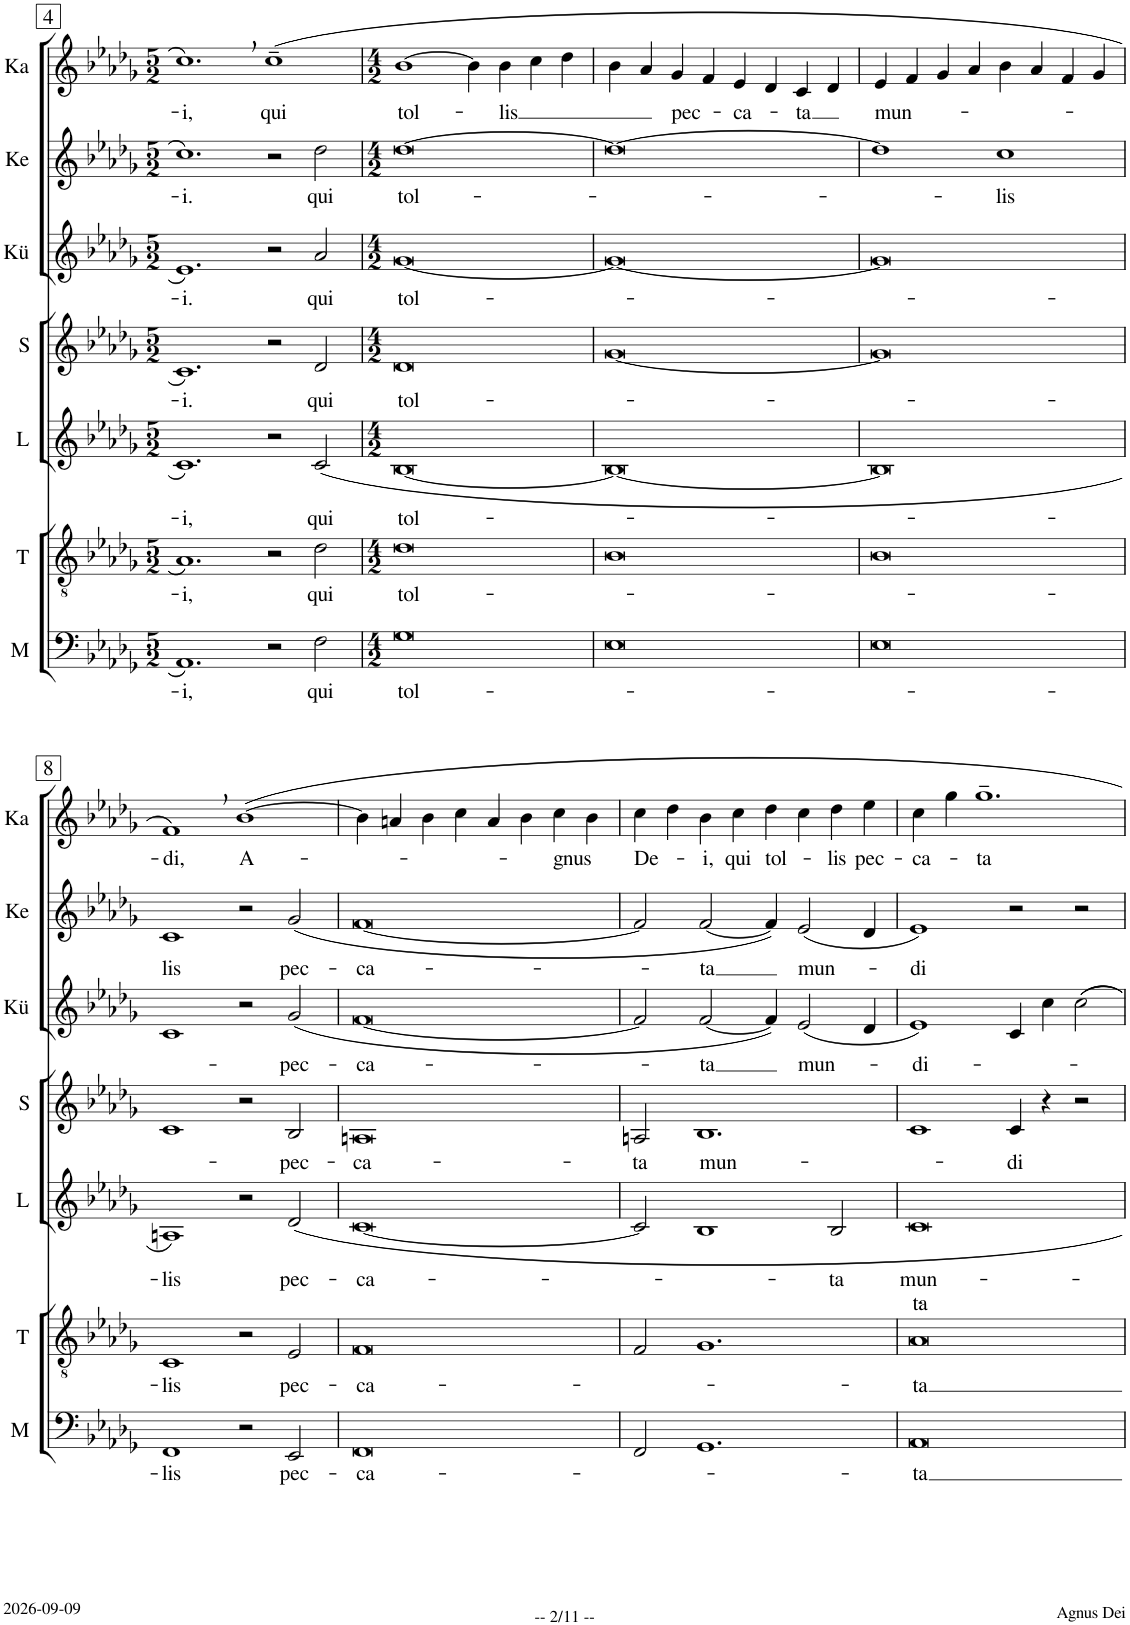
**kern	**text	**kern	**text	**kern	**text	**text	**kern	**text	**kern	**text	**kern	**text	**kern	**text
*part7	*part7	*part6	*part6	*part5	*part5	*part5	*part4	*part4	*part3	*part3	*part2	*part2	*part1	*part1
*staff7	*staff7	*staff6	*staff6	*staff5	*staff5	*staff5	*staff4	*staff4	*staff3	*staff3	*staff2	*staff2	*staff1	*staff1
*I"M	*	*I"T	*	*I"L	*	*	*I"S	*	*I"Kü	*	*I"Ke	*	*I"Ka	*
*I'M	*	*I'T	*	*I'L	*	*	*I'S	*	*I'Kü	*	*I'Ke	*	*I'Ka	*
!!LO:PB:g=z
*clefF4	*	*clefGv2	*	*clefG2	*	*	*clefG2	*	*clefG2	*	*clefG2	*	*clefG2	*
*k[b-e-a-d-g-]	*	*k[b-e-a-d-g-]	*	*k[b-e-a-d-g-]	*	*	*k[b-e-a-d-g-]	*	*k[b-e-a-d-g-]	*	*k[b-e-a-d-g-]	*	*k[b-e-a-d-g-]	*
*M5/2	*	*M5/2	*	*M5/2	*	*	*M5/2	*	*M5/2	*	*M5/2	*	*M5/2	*
=4	=4	=4	=4	=4	=4	=4	=4	=4	=4	=4	=4	=4	=4	=4
!	!LO:LY:b	!	!LO:LY:b	!	!LO:LY:b	!	!	!LO:LY:b	!	!LO:LY:b	!	!LO:LY:b	!	!LO:LY:b
1.AA-	-i,	1.A-	-i,	1.c	-i,	.	1.c	-i.	1.e-	-i.	1.cc	-i.	1.cc,	-i,
!	!	!	!	!	!	!	!	!	!	!	!	!	!	!LO:LY:b
2r	.	2r	.	2r	.	.	2r	.	2r	.	2r	.	(1cc~	qui
!	!LO:LY:b	!	!LO:LY:b	!	!LO:LY:b	!	!	!LO:LY:b	!	!LO:LY:b	!	!LO:LY:b	!	!
2F\	qui	2d-\	qui	(2c/	qui	.	2d-/	qui	2a-/	qui	2dd-\	qui	.	.
=5	=5	=5	=5	=5	=5	=5	=5	=5	=5	=5	=5	=5	=5	=5
*M4/2	*	*M4/2	*	*M4/2	*	*	*M4/2	*	*M4/2	*	*M4/2	*	*M4/2	*
!	!LO:LY:b	!	!LO:LY:b	!	!LO:LY:b	!	!	!LO:LY:b	!	!LO:LY:b	!	!LO:LY:b	!	!LO:LY:b
0G-	tol-	0d-	tol-	[0B-	tol-	.	0d-	tol-	[0g-	tol-	[0dd-	tol-	[1b-	-tol-
.	.	.	.	.	.	.	.	.	.	.	.	.	4b-\]	.
!	!	!	!	!	!	!	!	!	!	!	!	!	!	!LO:LY:b
.	.	.	.	.	.	.	.	.	.	.	.	.	4b-\	-lis
.	.	.	.	.	.	.	.	.	.	.	.	.	4cc\	.
.	.	.	.	.	.	.	.	.	.	.	.	.	4dd-\	.
=6	=6	=6	=6	=6	=6	=6	=6	=6	=6	=6	=6	=6	=6	=6
0E-	.	0B-	.	0B-_	.	.	[0g-	.	0g-_	.	0dd-_	.	4b-\	.
.	.	.	.	.	.	.	.	.	.	.	.	.	4a-/	.
!	!	!	!	!	!	!	!	!	!	!	!	!	!	!LO:LY:b
.	.	.	.	.	.	.	.	.	.	.	.	.	4g-/	pec-
.	.	.	.	.	.	.	.	.	.	.	.	.	4f/	.
!	!	!	!	!	!	!	!	!	!	!	!	!	!	!LO:LY:b
.	.	.	.	.	.	.	.	.	.	.	.	.	4e-/	-ca-
.	.	.	.	.	.	.	.	.	.	.	.	.	4d-/	.
!	!	!	!	!	!	!	!	!	!	!	!	!	!	!LO:LY:b
.	.	.	.	.	.	.	.	.	.	.	.	.	4c/	-ta
.	.	.	.	.	.	.	.	.	.	.	.	.	4d-/	.
=7	=7	=7	=7	=7	=7	=7	=7	=7	=7	=7	=7	=7	=7	=7
!	!	!	!	!	!	!	!	!	!	!	!	!	!	!LO:LY:b
0E-	.	0B-	.	0B-]	.	.	0g-]	.	0g-]	.	1dd-]	.	4e-/	mun-
.	.	.	.	.	.	.	.	.	.	.	.	.	4f/	.
.	.	.	.	.	.	.	.	.	.	.	.	.	4g-/	.
.	.	.	.	.	.	.	.	.	.	.	.	.	4a-/	.
!	!	!	!	!	!	!	!	!	!	!	!	!LO:LY:b	!	!
.	.	.	.	.	.	.	.	.	.	.	1cc	lis	4b-\	.
.	.	.	.	.	.	.	.	.	.	.	.	.	4a-/	.
.	.	.	.	.	.	.	.	.	.	.	.	.	4f/	.
.	.	.	.	.	.	.	.	.	.	.	.	.	4g-/	.
!!LO:LB:g=z
=8	=8	=8	=8	=8	=8	=8	=8	=8	=8	=8	=8	=8	=8	=8
!	!LO:LY:b	!	!LO:LY:b	!	!LO:LY:b	!	!	!	!	!	!	!LO:LY:b	!	!LO:LY:b
1FF	-lis	1C	-lis	1An)	-lis	.	1c	.	1c	.	1c	-lis	1f,)	-di,
!	!	!	!	!	!	!	!	!	!	!	!	!	!	!LO:LY:b
2r	.	2r	.	2r	.	.	2r	.	2r	.	2r	.	[1b-	A-
!	!LO:LY:b	!	!LO:LY:b	!	!LO:LY:b	!	!	!LO:LY:b	!	!LO:LY:b	!	!LO:LY:b	!	!
2EE-/	pec-	2E-/	pec-	2d-/	pec-	.	2B-/	pec-	(2g-/	pec-	(2g-/	pec-	.	.
=9	=9	=9	=9	=9	=9	=9	=9	=9	=9	=9	=9	=9	=9	=9
!	!LO:LY:b	!	!LO:LY:b	!	!LO:LY:b	!	!	!LO:LY:b	!	!LO:LY:b	!	!LO:LY:b	!	!
0FF	-ca-	0F	-ca-	[0c	-ca-	.	0An	-ca-	[0f	-ca-	[0f	-ca-	4b-\]	.
.	.	.	.	.	.	.	.	.	.	.	.	.	4an/	.
.	.	.	.	.	.	.	.	.	.	.	.	.	4b-\	.
.	.	.	.	.	.	.	.	.	.	.	.	.	4cc\	.
.	.	.	.	.	.	.	.	.	.	.	.	.	4a/	.
.	.	.	.	.	.	.	.	.	.	.	.	.	4b-\	.
!	!	!	!	!	!	!	!	!	!	!	!	!	!	!LO:LY:b
.	.	.	.	.	.	.	.	.	.	.	.	.	4cc\	-gnus
.	.	.	.	.	.	.	.	.	.	.	.	.	4b-\	.
=10	=10	=10	=10	=10	=10	=10	=10	=10	=10	=10	=10	=10	=10	=10
!	!	!	!	!	!	!	!	!LO:LY:b	!	!	!	!	!	!LO:LY:b
2FF/	.	2F/	.	2c/]	.	.	2An/	ta	2f/]	.	2f/]	.	4cc\	-De-
.	.	.	.	.	.	.	.	.	.	.	.	.	4dd-\	.
!	!	!	!	!	!	!	!	!LO:LY:b	!	!LO:LY:b	!	!LO:LY:b	!	!LO:LY:b
1.GG-	.	1.G-	.	1B-	.	.	1.B-	mun-	[2f/	-ta	[2f/	-ta	4b-\	-i,
!	!	!	!	!	!	!	!	!	!	!	!	!	!	!LO:LY:b
.	.	.	.	.	.	.	.	.	.	.	.	.	4cc\	qui
!	!	!	!	!	!	!	!	!	!	!	!	!	!	!LO:LY:b
.	.	.	.	.	.	.	.	.	4f/])	.	4f/])	.	4dd-\	tol-
!	!	!	!	!	!	!	!	!	!	!LO:LY:b	!	!LO:LY:b	!	!
.	.	.	.	.	.	.	.	.	(2e-/	mun-	(2e-/	mun-	4cc\	.
!	!	!	!	!	!LO:LY:b	!	!	!	!	!	!	!	!	!LO:LY:b
.	.	.	.	2B-/	-ta	.	.	.	.	.	.	.	4dd-\	-lis
!	!	!	!	!	!	!	!	!	!	!	!	!	!	!LO:LY:b
.	.	.	.	.	.	.	.	.	4d-/	.	4d-/	.	4ee-\	pec-
=11	=11	=11	=11	=11	=11	=11	=11	=11	=11	=11	=11	=11	=11	=11
!	!LO:LY:b	!	!LO:LY:b	!	!LO:LY:b	!LO:LY:b	!	!	!	!LO:LY:b	!	!LO:LY:b	!	!LO:LY:b
0AA-	ta	0A-	-ta	0c	mun-	-ta-	1c	.	1e-)	-di-	1e-)	-di	4cc\	-ca-
.	.	.	.	.	.	.	.	.	.	.	.	.	4gg-\	.
!	!	!	!	!	!	!	!	!	!	!	!	!	!	!LO:LY:b
.	.	.	.	.	.	.	.	.	.	.	.	.	1.gg-~	-ta
!	!	!	!	!	!	!	!	!LO:LY:b	!	!	!	!	!	!
.	.	.	.	.	.	.	4c/	-di	4c/	.	2r	.	.	.
.	.	.	.	.	.	.	4r	.	4cc\	.	.	.	.	.
.	.	.	.	.	.	.	2r	.	2cc\	.	2r	.	.	.
=	=	=	=	=	=	=	=	=	=	=	=	=	=	=
*-	*-	*-	*-	*-	*-	*-	*-	*-	*-	*-	*-	*-	*-	*-
